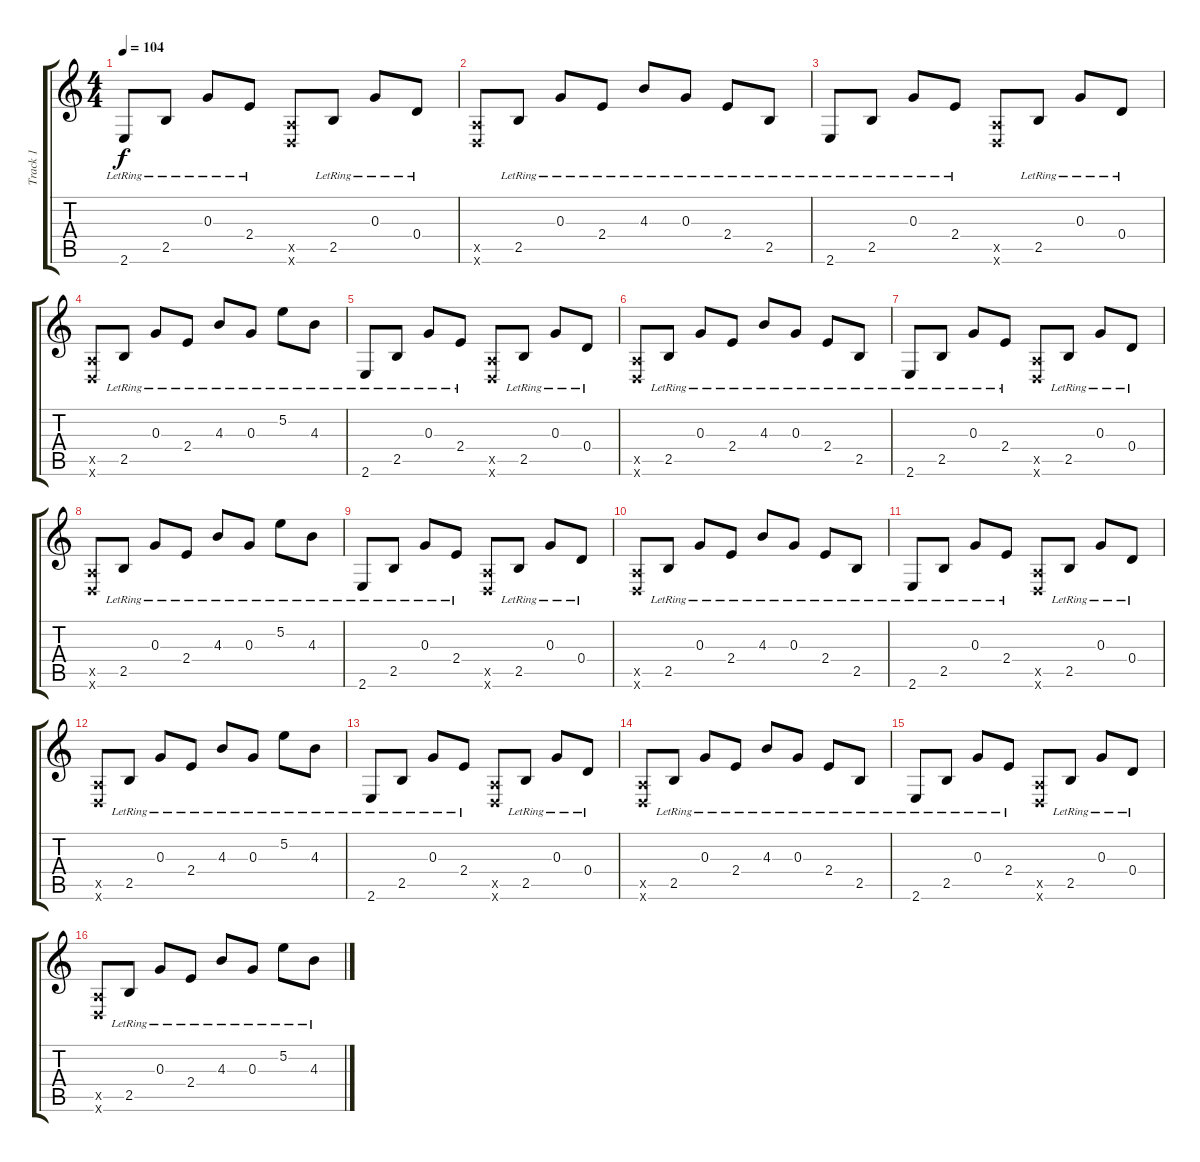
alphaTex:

\track ("Track 1" "Track 1") {instrument electricguitarjazz}
\staff {score tabs}
\tuning (E4 B3 G3 D3 A2 D2) {hide}
\ts (4 4)
\tempo 104
\clef g2
\ks c
2.6{lr}.8{dy f} 2.5{lr}.8 0.3{lr}.8 2.4{lr}.8 (0.5{x} 0.6{x}).8 2.5{lr}.8 0.3{lr}.8 0.4{lr}.8 |
(0.5{x} 0.6{x}).8 2.5{lr}.8 0.3{lr}.8 2.4{lr}.8 4.3{lr}.8 0.3{lr}.8 2.4{lr}.8 2.5{lr}.8 |
2.6{lr}.8 2.5{lr}.8 0.3{lr}.8 2.4{lr}.8 (0.5{x} 0.6{x}).8 2.5{lr}.8 0.3{lr}.8 0.4{lr}.8 |
(0.5{x} 0.6{x}).8 2.5{lr}.8 0.3{lr}.8 2.4{lr}.8 4.3{lr}.8 0.3{lr}.8 5.2{lr}.8 4.3{lr}.8 |
2.6{lr}.8 2.5{lr}.8 0.3{lr}.8 2.4{lr}.8 (0.5{x} 0.6{x}).8 2.5{lr}.8 0.3{lr}.8 0.4{lr}.8 |
(0.5{x} 0.6{x}).8 2.5{lr}.8 0.3{lr}.8 2.4{lr}.8 4.3{lr}.8 0.3{lr}.8 2.4{lr}.8 2.5{lr}.8 |
2.6{lr}.8 2.5{lr}.8 0.3{lr}.8 2.4{lr}.8 (0.5{x} 0.6{x}).8 2.5{lr}.8 0.3{lr}.8 0.4{lr}.8 |
(0.5{x} 0.6{x}).8 2.5{lr}.8 0.3{lr}.8 2.4{lr}.8 4.3{lr}.8 0.3{lr}.8 5.2{lr}.8 4.3{lr}.8 |
2.6{lr}.8 2.5{lr}.8 0.3{lr}.8 2.4{lr}.8 (0.5{x} 0.6{x}).8 2.5{lr}.8 0.3{lr}.8 0.4{lr}.8 |
(0.5{x} 0.6{x}).8 2.5{lr}.8 0.3{lr}.8 2.4{lr}.8 4.3{lr}.8 0.3{lr}.8 2.4{lr}.8 2.5{lr}.8 |
2.6{lr}.8 2.5{lr}.8 0.3{lr}.8 2.4{lr}.8 (0.5{x} 0.6{x}).8 2.5{lr}.8 0.3{lr}.8 0.4{lr}.8 |
(0.5{x} 0.6{x}).8 2.5{lr}.8 0.3{lr}.8 2.4{lr}.8 4.3{lr}.8 0.3{lr}.8 5.2{lr}.8 4.3{lr}.8 |
2.6{lr}.8 2.5{lr}.8 0.3{lr}.8 2.4{lr}.8 (0.5{x} 0.6{x}).8 2.5{lr}.8 0.3{lr}.8 0.4{lr}.8 |
(0.5{x} 0.6{x}).8 2.5{lr}.8 0.3{lr}.8 2.4{lr}.8 4.3{lr}.8 0.3{lr}.8 2.4{lr}.8 2.5{lr}.8 |
2.6{lr}.8 2.5{lr}.8 0.3{lr}.8 2.4{lr}.8 (0.5{x} 0.6{x}).8 2.5{lr}.8 0.3{lr}.8 0.4{lr}.8 |
(0.5{x} 0.6{x}).8 2.5{lr}.8 0.3{lr}.8 2.4{lr}.8 4.3{lr}.8 0.3{lr}.8 5.2{lr}.8 4.3{lr}.8
